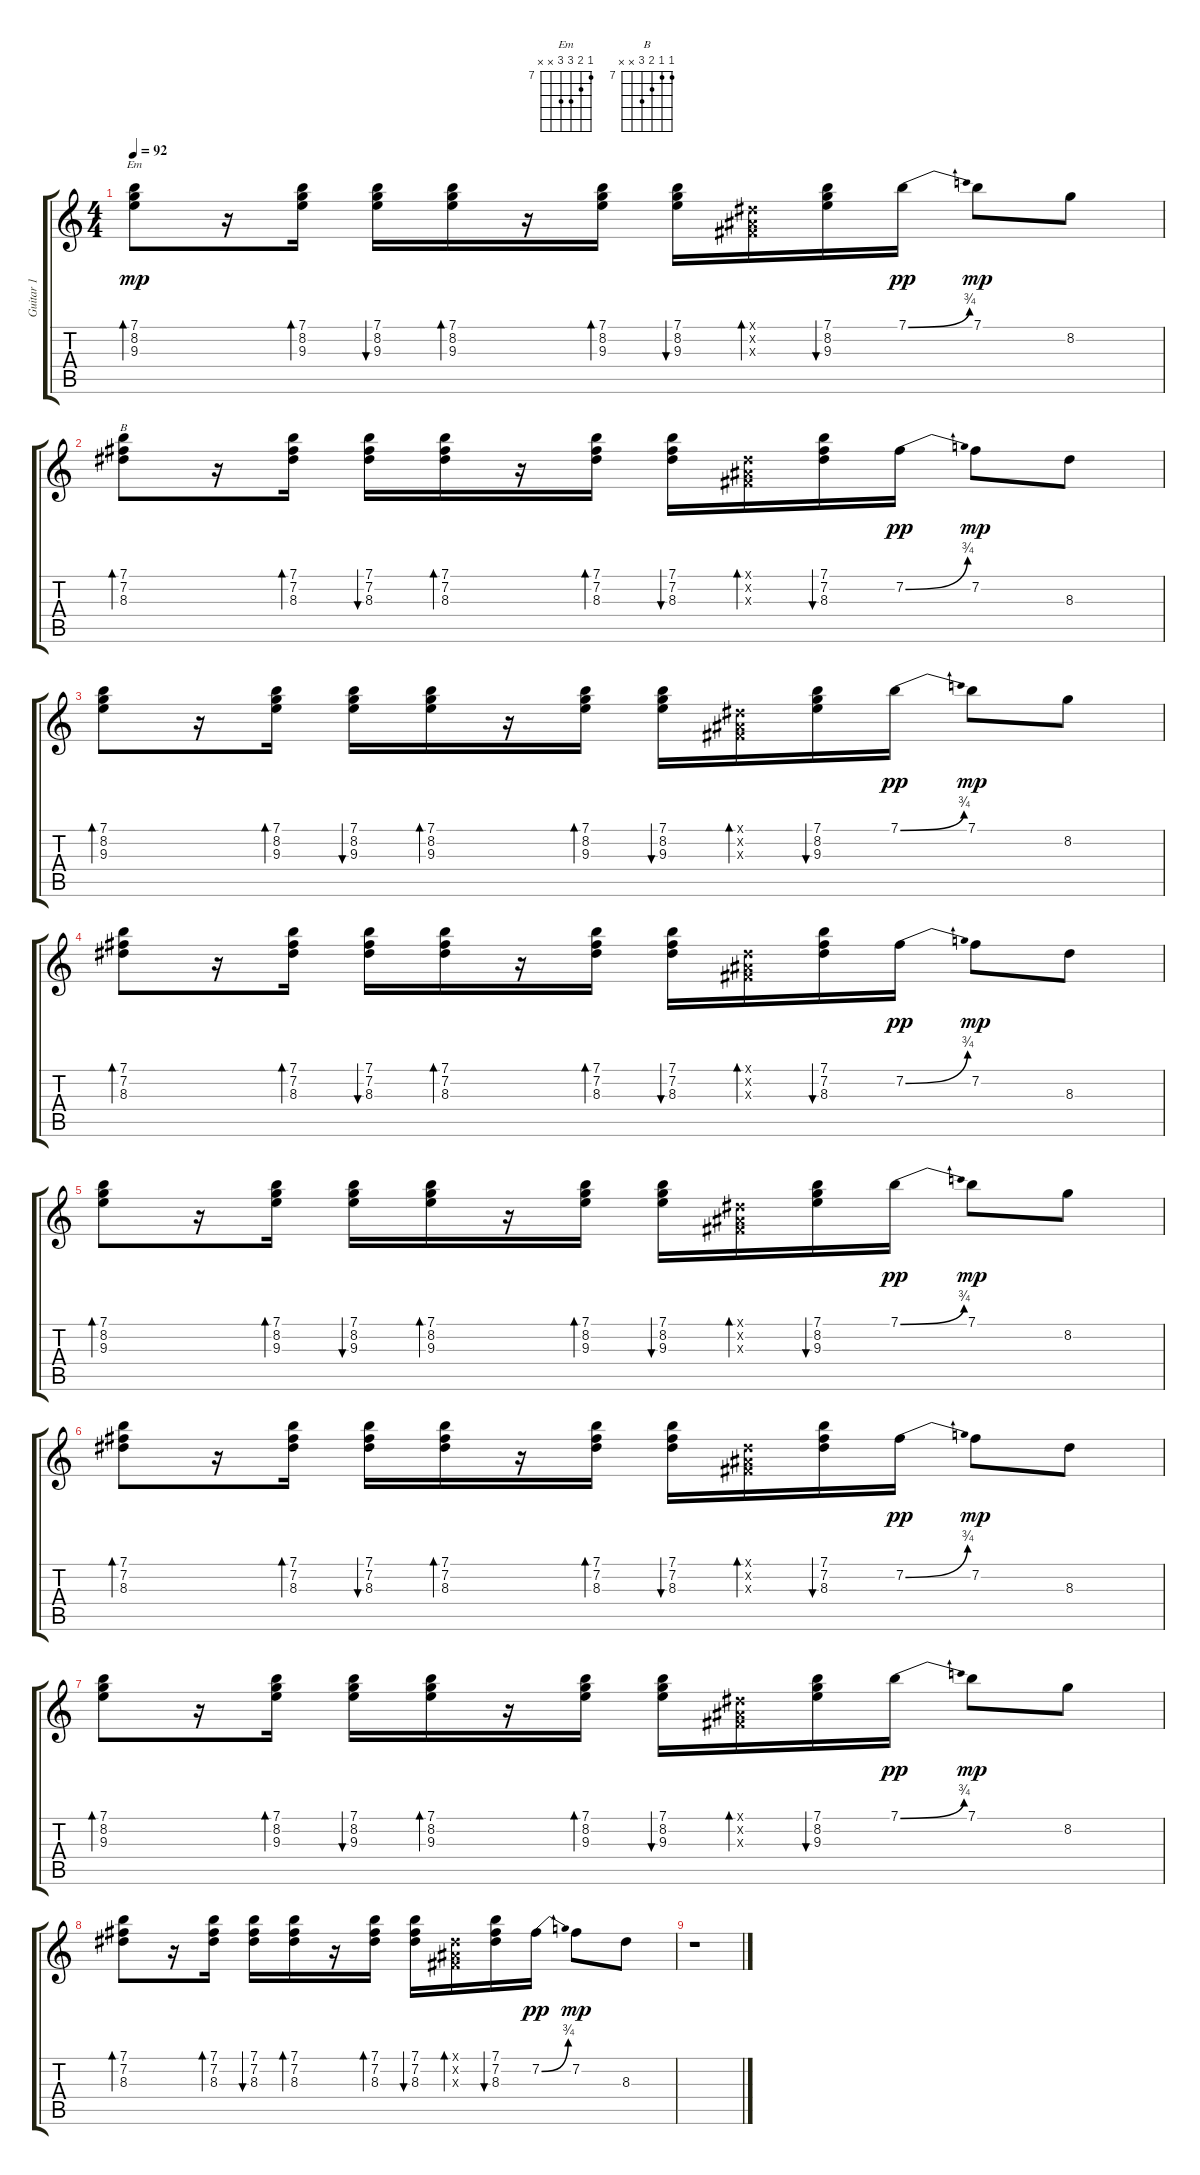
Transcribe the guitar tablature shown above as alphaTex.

\track ("Guitar 1" "Guitar 1") {instrument electricguitarclean}
\staff {score tabs}
\tuning (E4 B3 G3 D3 A2 E2) {hide}
\chord ("Em" 7 8 9 9 x x) {firstfret 7}
\chord ("B" 7 7 8 9 x x) {firstfret 7}
\ts (4 4)
\tempo 92
\clef g2
\ks c
(7.1 8.2 9.3).8{bd 30 ch "Em" dy mp} r.16 (7.1 8.2 9.3).16{bd 30} (7.1 8.2 9.3).16{bu 30} (7.1 8.2 9.3).16{bd 30} r.16 (7.1 8.2 9.3).16{bd 30} (7.1 8.2 9.3).16{bu 30} (-1.1{x} -1.2{x} -1.3{x}).16{bd 30} (7.1 8.2 9.3).16{bu 30} 7.1{be (bend 0 0 60 3)}.16{dy pp} 7.1.8{dy mp} 8.2.8 |
(7.1 7.2 8.3).8{bd 30 ch "B"} r.16 (7.1 7.2 8.3).16{bd 30} (7.1 7.2 8.3).16{bu 30} (7.1 7.2 8.3).16{bd 30} r.16 (7.1 7.2 8.3).16{bd 30} (7.1 7.2 8.3).16{bu 30} (-1.1{x} -1.2{x} -1.3{x}).16{bd 30} (7.1 7.2 8.3).16{bu 30} 7.2{be (bend 0 0 60 3)}.16{dy pp} 7.2.8{dy mp} 8.3.8 |
(7.1 8.2 9.3).8{bd 30} r.16 (7.1 8.2 9.3).16{bd 30} (7.1 8.2 9.3).16{bu 30} (7.1 8.2 9.3).16{bd 30} r.16 (7.1 8.2 9.3).16{bd 30} (7.1 8.2 9.3).16{bu 30} (-1.1{x} -1.2{x} -1.3{x}).16{bd 30} (7.1 8.2 9.3).16{bu 30} 7.1{be (bend 0 0 60 3)}.16{dy pp} 7.1.8{dy mp} 8.2.8 |
(7.1 7.2 8.3).8{bd 30} r.16 (7.1 7.2 8.3).16{bd 30} (7.1 7.2 8.3).16{bu 30} (7.1 7.2 8.3).16{bd 30} r.16 (7.1 7.2 8.3).16{bd 30} (7.1 7.2 8.3).16{bu 30} (-1.1{x} -1.2{x} -1.3{x}).16{bd 30} (7.1 7.2 8.3).16{bu 30} 7.2{be (bend 0 0 60 3)}.16{dy pp} 7.2.8{dy mp} 8.3.8 |
(7.1 8.2 9.3).8{bd 30} r.16 (7.1 8.2 9.3).16{bd 30} (7.1 8.2 9.3).16{bu 30} (7.1 8.2 9.3).16{bd 30} r.16 (7.1 8.2 9.3).16{bd 30} (7.1 8.2 9.3).16{bu 30} (-1.1{x} -1.2{x} -1.3{x}).16{bd 30} (7.1 8.2 9.3).16{bu 30} 7.1{be (bend 0 0 60 3)}.16{dy pp} 7.1.8{dy mp} 8.2.8 |
(7.1 7.2 8.3).8{bd 30} r.16 (7.1 7.2 8.3).16{bd 30} (7.1 7.2 8.3).16{bu 30} (7.1 7.2 8.3).16{bd 30} r.16 (7.1 7.2 8.3).16{bd 30} (7.1 7.2 8.3).16{bu 30} (-1.1{x} -1.2{x} -1.3{x}).16{bd 30} (7.1 7.2 8.3).16{bu 30} 7.2{be (bend 0 0 60 3)}.16{dy pp} 7.2.8{dy mp} 8.3.8 |
(7.1 8.2 9.3).8{bd 30} r.16 (7.1 8.2 9.3).16{bd 30} (7.1 8.2 9.3).16{bu 30} (7.1 8.2 9.3).16{bd 30} r.16 (7.1 8.2 9.3).16{bd 30} (7.1 8.2 9.3).16{bu 30} (-1.1{x} -1.2{x} -1.3{x}).16{bd 30} (7.1 8.2 9.3).16{bu 30} 7.1{be (bend 0 0 60 3)}.16{dy pp} 7.1.8{dy mp} 8.2.8 |
(7.1 7.2 8.3).8{bd 30} r.16 (7.1 7.2 8.3).16{bd 30} (7.1 7.2 8.3).16{bu 30} (7.1 7.2 8.3).16{bd 30} r.16 (7.1 7.2 8.3).16{bd 30} (7.1 7.2 8.3).16{bu 30} (-1.1{x} -1.2{x} -1.3{x}).16{bd 30} (7.1 7.2 8.3).16{bu 30} 7.2{be (bend 0 0 60 3)}.16{dy pp} 7.2.8{dy mp} 8.3.8 |
r.1
